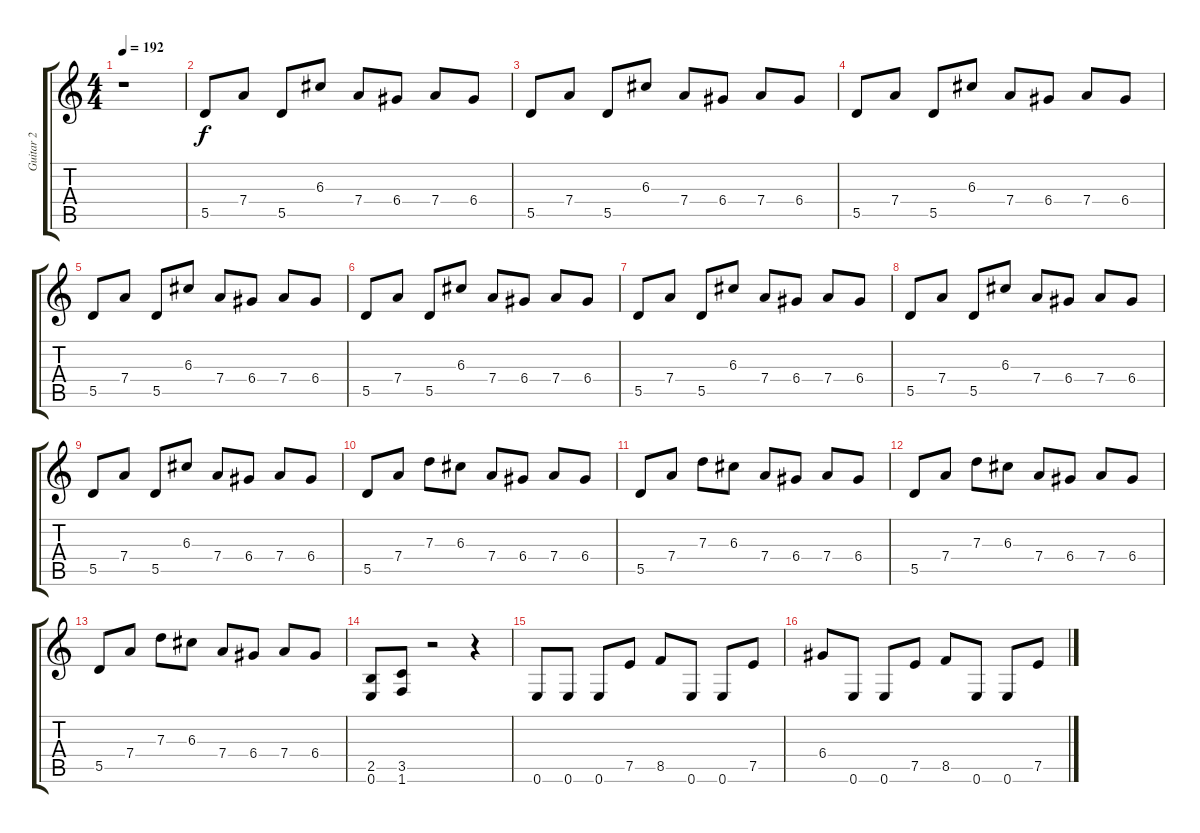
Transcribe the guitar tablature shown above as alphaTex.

\track ("Guitar 2" "Guitar 2") {instrument distortionguitar}
\staff {score tabs}
\tuning (E4 B3 G3 D3 A2 E2) {hide}
\ts (4 4)
\tempo 192
\clef g2
\ks c
r.1{dy f} |
5.5.8 7.4.8 5.5.8 6.3.8 7.4.8 6.4.8 7.4.8 6.4.8 |
5.5.8 7.4.8 5.5.8 6.3.8 7.4.8 6.4.8 7.4.8 6.4.8 |
5.5.8 7.4.8 5.5.8 6.3.8 7.4.8 6.4.8 7.4.8 6.4.8 |
5.5.8 7.4.8 5.5.8 6.3.8 7.4.8 6.4.8 7.4.8 6.4.8 |
5.5.8 7.4.8 5.5.8 6.3.8 7.4.8 6.4.8 7.4.8 6.4.8 |
5.5.8 7.4.8 5.5.8 6.3.8 7.4.8 6.4.8 7.4.8 6.4.8 |
5.5.8 7.4.8 5.5.8 6.3.8 7.4.8 6.4.8 7.4.8 6.4.8 |
5.5.8 7.4.8 5.5.8 6.3.8 7.4.8 6.4.8 7.4.8 6.4.8 |
5.5.8 7.4.8 7.3.8 6.3.8 7.4.8 6.4.8 7.4.8 6.4.8 |
5.5.8 7.4.8 7.3.8 6.3.8 7.4.8 6.4.8 7.4.8 6.4.8 |
5.5.8 7.4.8 7.3.8 6.3.8 7.4.8 6.4.8 7.4.8 6.4.8 |
5.5.8 7.4.8 7.3.8 6.3.8 7.4.8 6.4.8 7.4.8 6.4.8 |
(2.5 0.6).8 (3.5 1.6).8 r.2 r.4 |
0.6.8 0.6.8 0.6.8 7.5.8 8.5.8 0.6.8 0.6.8 7.5.8 |
6.4.8 0.6.8 0.6.8 7.5.8 8.5.8 0.6.8 0.6.8 7.5.8
